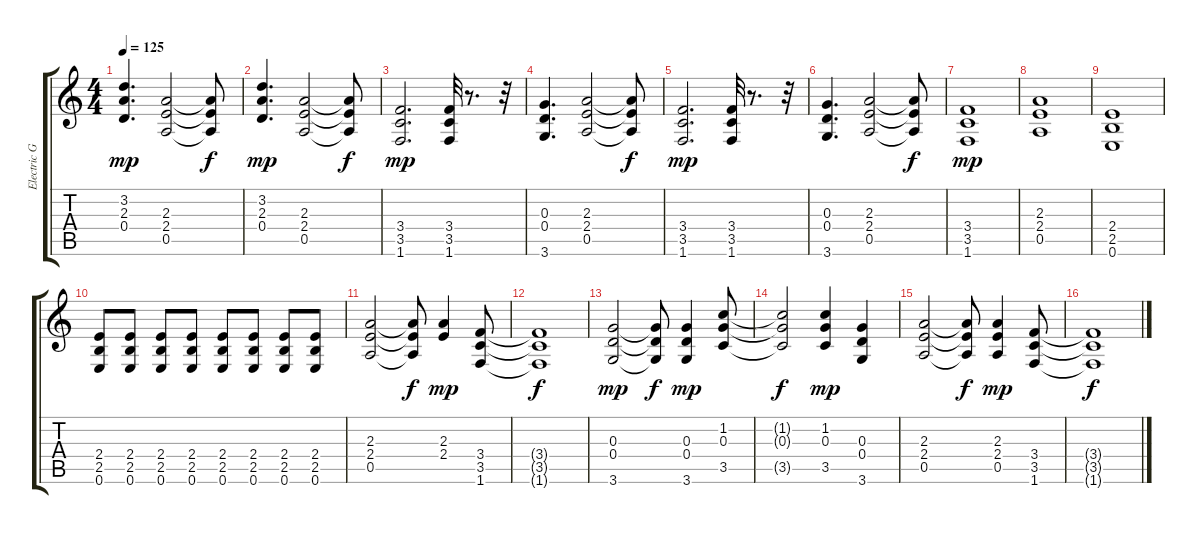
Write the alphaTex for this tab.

\track ("Electric Guitar" "Electric G") {instrument distortionguitar}
\staff {score tabs}
\tuning (E4 B3 G3 D3 A2 E2) {hide}
\ts (4 4)
\tempo 125
\clef g2
\ks c
(3.2 2.3 0.4).4{d dy mp} (2.3 2.4 0.5).2 (2.3{t} 2.4{t} 0.5{t}).8{dy f} |
(3.2 2.3 0.4).4{d dy mp} (2.3 2.4 0.5).2 (2.3{t} 2.4{t} 0.5{t}).8{dy f} |
(3.4 3.5 1.6).2{d dy mp} (3.4 3.5 1.6).32 r.8{d} r.32 |
(0.3 0.4 3.6).4{d} (2.3 2.4 0.5).2 (2.3{t} 2.4{t} 0.5{t}).8{dy f} |
(3.4 3.5 1.6).2{d dy mp} (3.4 3.5 1.6).32 r.8{d} r.32 |
(0.3 0.4 3.6).4{d} (2.3 2.4 0.5).2 (2.3{t} 2.4{t} 0.5{t}).8{dy f} |
(3.4 3.5 1.6).1{dy mp} |
(2.3 2.4 0.5).1 |
(2.4 2.5 0.6).1 |
(2.4 2.5 0.6).8 (2.4 2.5 0.6).8 (2.4 2.5 0.6).8 (2.4 2.5 0.6).8 (2.4 2.5 0.6).8 (2.4 2.5 0.6).8 (2.4 2.5 0.6).8 (2.4 2.5 0.6).8 |
(2.3 2.4 0.5).2 (2.3{t} 2.4{t} 0.5{t}).8{dy f} (2.3 2.4).4{dy mp} (3.4 3.5 1.6).8 |
(3.4{t} 3.5{t} 1.6{t}).1{dy f} |
(0.3 0.4 3.6).2{dy mp} (0.3{t} 0.4{t} 3.6{t}).8{dy f} (0.3 0.4 3.6).4{dy mp} (1.2 0.3 3.5).8 |
(1.2{t} 0.3{t} 3.5{t}).2{dy f} (1.2 0.3 3.5).4{dy mp} (0.3 0.4 3.6).4 |
(2.3 2.4 0.5).2 (2.3{t} 2.4{t} 0.5{t}).8{dy f} (2.3 2.4 0.5).4{dy mp} (3.4 3.5 1.6).8 |
(3.4{t} 3.5{t} 1.6{t}).1{dy f}
